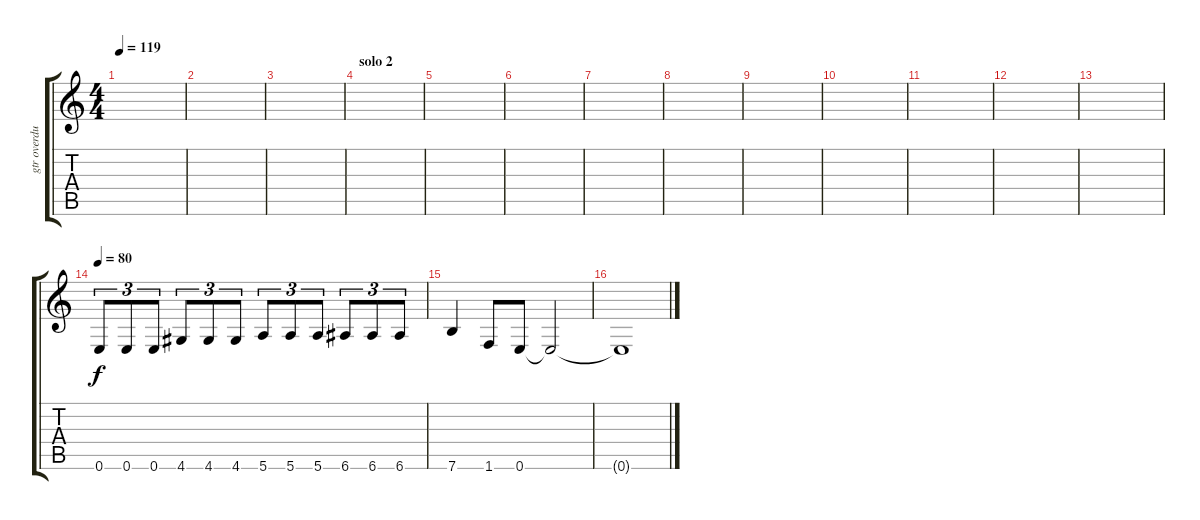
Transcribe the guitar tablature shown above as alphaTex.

\track ("gtr overdub*" "gtr overdu") {instrument overdrivenguitar}
\staff {score tabs}
\tuning (E4 B3 G3 D3 A2 E2) {hide}
\ts (4 4)
\tempo 119
\clef g2
\ks c
|
|
|
\section ("" "solo 2")
|
|
|
|
|
|
|
|
|
|
\tempo 80
0.6.8{tu (3 2)} 0.6.8{tu (3 2)} 0.6.8{tu (3 2)} 4.6.8{tu (3 2)} 4.6.8{tu (3 2)} 4.6.8{tu (3 2)} 5.6.8{tu (3 2)} 5.6.8{tu (3 2)} 5.6.8{tu (3 2)} 6.6.8{tu (3 2)} 6.6.8{tu (3 2)} 6.6.8{tu (3 2)} |
7.6.4 1.6.8 0.6.8 0.6{t}.2 |
0.6{t}.1
